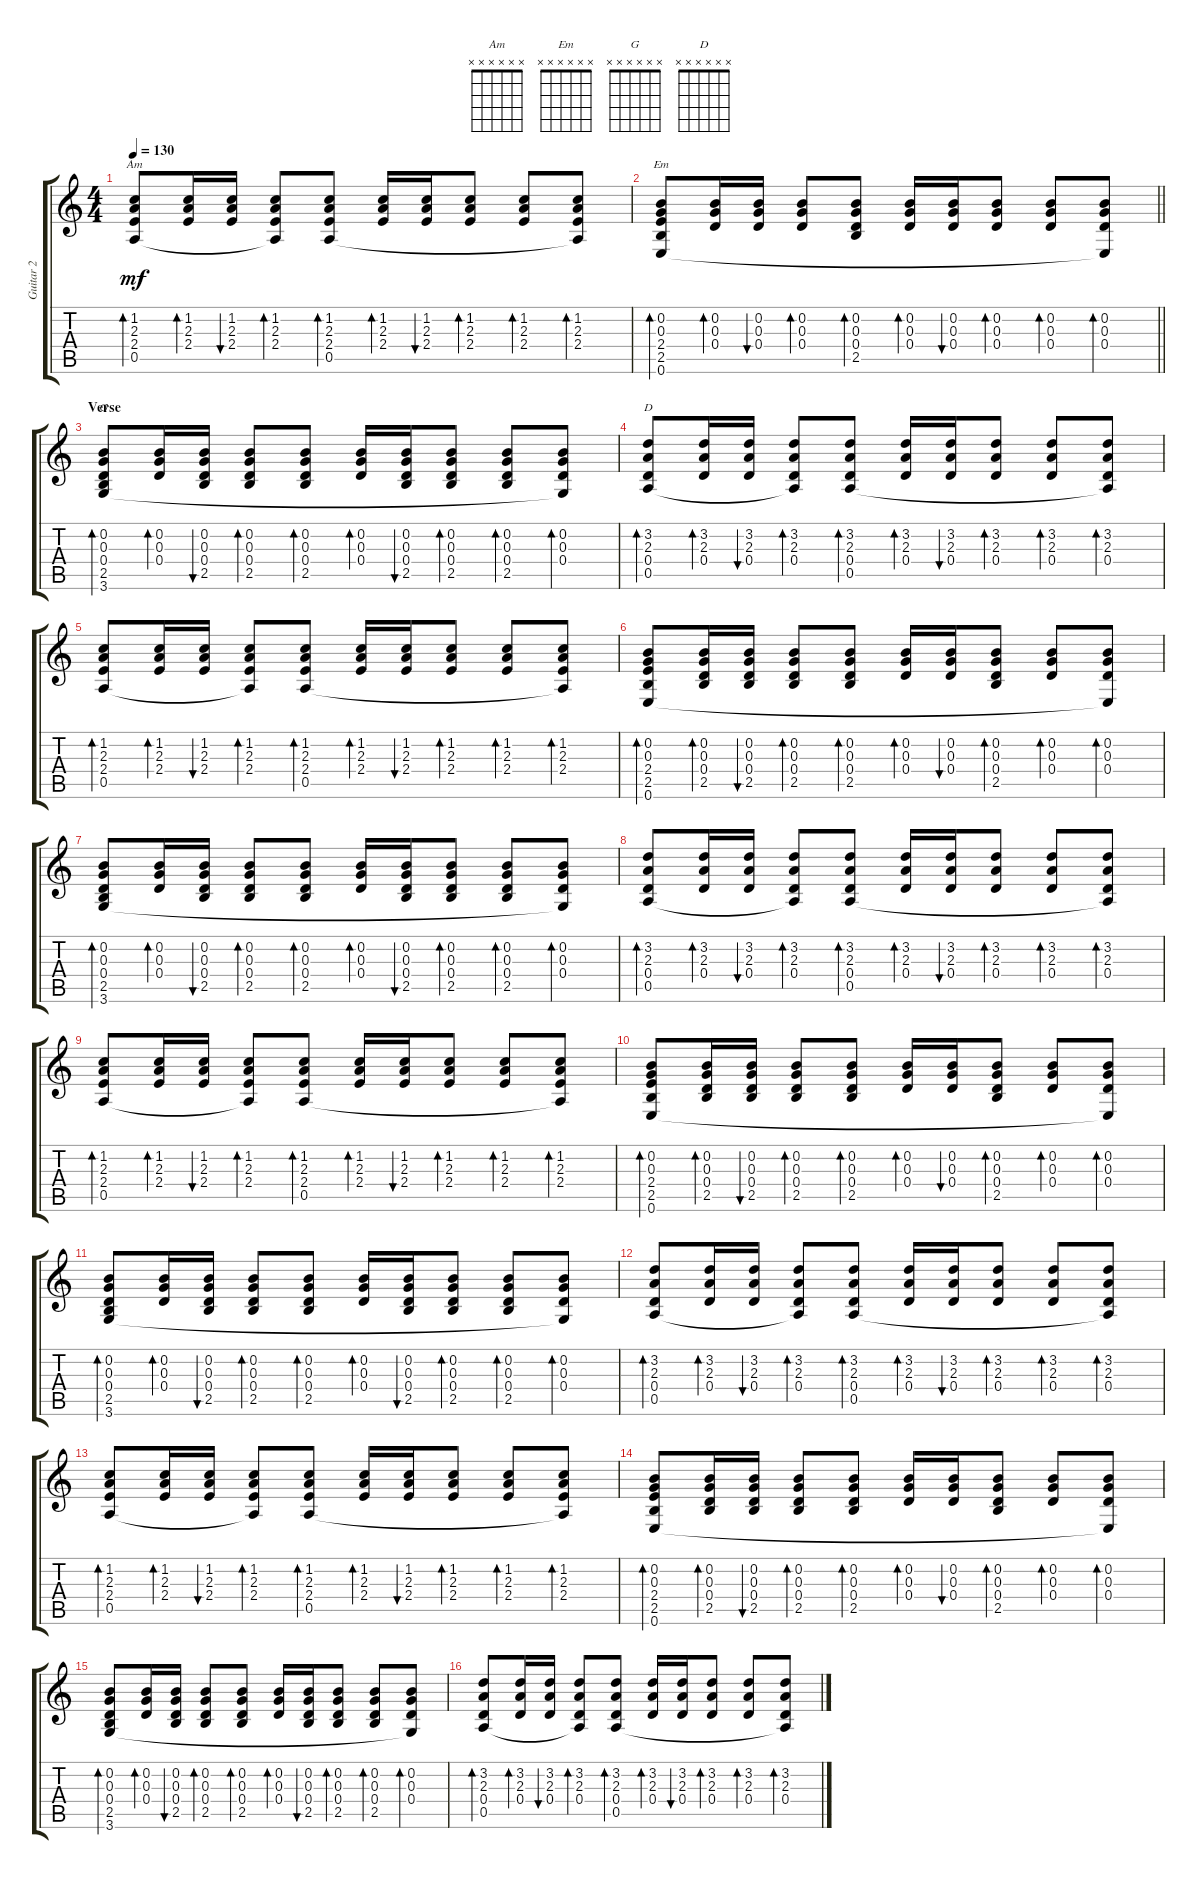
\track ("Guitar 2" "Guitar 2") {instrument acousticguitarsteel}
\staff {score tabs}
\tuning (E4 B3 G3 D3 A2 E2) {hide}
\chord ("Am" x x x x x x)
\chord ("Em" x x x x x x)
\chord ("G" x x x x x x)
\chord ("D" x x x x x x)
\ts (4 4)
\tempo 130
\clef g2
\ks c
(1.2 2.3 2.4 0.5).8{bd 30 ch "Am" dy mf} (1.2 2.3 2.4).16{bd 30} (1.2 2.3 2.4).16{bu 30} (1.2 2.3 2.4 0.5{t}).8{bd 30} (1.2 2.3 2.4 0.5).8{bd 30} (1.2 2.3 2.4).16{bd 30} (1.2 2.3 2.4).16{bu 30} (1.2 2.3 2.4).8{bd 30} (1.2 2.3 2.4).8{bd 30} (1.2 2.3 2.4 0.5{t}).8{bd 30} |
\barLineRight lightlight
(0.2 0.3 2.4 2.5 0.6).8{bd 30 ch "Em"} (0.2 0.3 0.4).16{bd 30} (0.2 0.3 0.4).16{bu 30} (0.2 0.3 0.4).8{bd 30} (0.2 0.3 0.4 2.5).8{bd 30} (0.2 0.3 0.4).16{bd 30} (0.2 0.3 0.4).16{bu 30} (0.2 0.3 0.4).8{bd 30} (0.2 0.3 0.4).8{bd 30} (0.2 0.3 0.4 0.6{t}).8{bd 30} |
\section ("" "Verse")
(0.2 0.3 0.4 2.5 3.6).8{bd 30 ch "G"} (0.2 0.3 0.4).16{bd 30} (0.2 0.3 0.4 2.5).16{bu 30} (0.2 0.3 0.4 2.5).8{bd 30} (0.2 0.3 0.4 2.5).8{bd 30} (0.2 0.3 0.4).16{bd 30} (0.2 0.3 0.4 2.5).16{bu 30} (0.2 0.3 0.4 2.5).8{bd 30} (0.2 0.3 0.4 2.5).8{bd 30} (0.2 0.3 0.4 3.6{t}).8{bd 30} |
(3.2 2.3 0.4 0.5).8{bd 30 ch "D"} (3.2 2.3 0.4).16{bd 30} (3.2 2.3 0.4).16{bu 30} (3.2 2.3 0.4 0.5{t}).8{bd 30} (3.2 2.3 0.4 0.5).8{bd 30} (3.2 2.3 0.4).16{bd 30} (3.2 2.3 0.4).16{bu 30} (3.2 2.3 0.4).8{bd 30} (3.2 2.3 0.4).8{bd 30} (3.2 2.3 0.4 0.5{t}).8{bd 30} |
(1.2 2.3 2.4 0.5).8{bd 30} (1.2 2.3 2.4).16{bd 30} (1.2 2.3 2.4).16{bu 30} (1.2 2.3 2.4 0.5{t}).8{bd 30} (1.2 2.3 2.4 0.5).8{bd 30} (1.2 2.3 2.4).16{bd 30} (1.2 2.3 2.4).16{bu 30} (1.2 2.3 2.4).8{bd 30} (1.2 2.3 2.4).8{bd 30} (1.2 2.3 2.4 0.5{t}).8{bd 30} |
(0.2 0.3 2.4 2.5 0.6).8{bd 30} (0.2 0.3 0.4 2.5).16{bd 30} (0.2 0.3 0.4 2.5).16{bu 30} (0.2 0.3 0.4 2.5).8{bd 30} (0.2 0.3 0.4 2.5).8{bd 30} (0.2 0.3 0.4).16{bd 30} (0.2 0.3 0.4).16{bu 30} (0.2 0.3 0.4 2.5).8{bd 30} (0.2 0.3 0.4).8{bd 30} (0.2 0.3 0.4 0.6{t}).8{bd 30} |
(0.2 0.3 0.4 2.5 3.6).8{bd 30} (0.2 0.3 0.4).16{bd 30} (0.2 0.3 0.4 2.5).16{bu 30} (0.2 0.3 0.4 2.5).8{bd 30} (0.2 0.3 0.4 2.5).8{bd 30} (0.2 0.3 0.4).16{bd 30} (0.2 0.3 0.4 2.5).16{bu 30} (0.2 0.3 0.4 2.5).8{bd 30} (0.2 0.3 0.4 2.5).8{bd 30} (0.2 0.3 0.4 3.6{t}).8{bd 30} |
(3.2 2.3 0.4 0.5).8{bd 30} (3.2 2.3 0.4).16{bd 30} (3.2 2.3 0.4).16{bu 30} (3.2 2.3 0.4 0.5{t}).8{bd 30} (3.2 2.3 0.4 0.5).8{bd 30} (3.2 2.3 0.4).16{bd 30} (3.2 2.3 0.4).16{bu 30} (3.2 2.3 0.4).8{bd 30} (3.2 2.3 0.4).8{bd 30} (3.2 2.3 0.4 0.5{t}).8{bd 30} |
(1.2 2.3 2.4 0.5).8{bd 30} (1.2 2.3 2.4).16{bd 30} (1.2 2.3 2.4).16{bu 30} (1.2 2.3 2.4 0.5{t}).8{bd 30} (1.2 2.3 2.4 0.5).8{bd 30} (1.2 2.3 2.4).16{bd 30} (1.2 2.3 2.4).16{bu 30} (1.2 2.3 2.4).8{bd 30} (1.2 2.3 2.4).8{bd 30} (1.2 2.3 2.4 0.5{t}).8{bd 30} |
(0.2 0.3 2.4 2.5 0.6).8{bd 30} (0.2 0.3 0.4 2.5).16{bd 30} (0.2 0.3 0.4 2.5).16{bu 30} (0.2 0.3 0.4 2.5).8{bd 30} (0.2 0.3 0.4 2.5).8{bd 30} (0.2 0.3 0.4).16{bd 30} (0.2 0.3 0.4).16{bu 30} (0.2 0.3 0.4 2.5).8{bd 30} (0.2 0.3 0.4).8{bd 30} (0.2 0.3 0.4 0.6{t}).8{bd 30} |
(0.2 0.3 0.4 2.5 3.6).8{bd 30} (0.2 0.3 0.4).16{bd 30} (0.2 0.3 0.4 2.5).16{bu 30} (0.2 0.3 0.4 2.5).8{bd 30} (0.2 0.3 0.4 2.5).8{bd 30} (0.2 0.3 0.4).16{bd 30} (0.2 0.3 0.4 2.5).16{bu 30} (0.2 0.3 0.4 2.5).8{bd 30} (0.2 0.3 0.4 2.5).8{bd 30} (0.2 0.3 0.4 3.6{t}).8{bd 30} |
(3.2 2.3 0.4 0.5).8{bd 30} (3.2 2.3 0.4).16{bd 30} (3.2 2.3 0.4).16{bu 30} (3.2 2.3 0.4 0.5{t}).8{bd 30} (3.2 2.3 0.4 0.5).8{bd 30} (3.2 2.3 0.4).16{bd 30} (3.2 2.3 0.4).16{bu 30} (3.2 2.3 0.4).8{bd 30} (3.2 2.3 0.4).8{bd 30} (3.2 2.3 0.4 0.5{t}).8{bd 30} |
(1.2 2.3 2.4 0.5).8{bd 30} (1.2 2.3 2.4).16{bd 30} (1.2 2.3 2.4).16{bu 30} (1.2 2.3 2.4 0.5{t}).8{bd 30} (1.2 2.3 2.4 0.5).8{bd 30} (1.2 2.3 2.4).16{bd 30} (1.2 2.3 2.4).16{bu 30} (1.2 2.3 2.4).8{bd 30} (1.2 2.3 2.4).8{bd 30} (1.2 2.3 2.4 0.5{t}).8{bd 30} |
(0.2 0.3 2.4 2.5 0.6).8{bd 30} (0.2 0.3 0.4 2.5).16{bd 30} (0.2 0.3 0.4 2.5).16{bu 30} (0.2 0.3 0.4 2.5).8{bd 30} (0.2 0.3 0.4 2.5).8{bd 30} (0.2 0.3 0.4).16{bd 30} (0.2 0.3 0.4).16{bu 30} (0.2 0.3 0.4 2.5).8{bd 30} (0.2 0.3 0.4).8{bd 30} (0.2 0.3 0.4 0.6{t}).8{bd 30} |
(0.2 0.3 0.4 2.5 3.6).8{bd 30} (0.2 0.3 0.4).16{bd 30} (0.2 0.3 0.4 2.5).16{bu 30} (0.2 0.3 0.4 2.5).8{bd 30} (0.2 0.3 0.4 2.5).8{bd 30} (0.2 0.3 0.4).16{bd 30} (0.2 0.3 0.4 2.5).16{bu 30} (0.2 0.3 0.4 2.5).8{bd 30} (0.2 0.3 0.4 2.5).8{bd 30} (0.2 0.3 0.4 3.6{t}).8{bd 30} |
(3.2 2.3 0.4 0.5).8{bd 30} (3.2 2.3 0.4).16{bd 30} (3.2 2.3 0.4).16{bu 30} (3.2 2.3 0.4 0.5{t}).8{bd 30} (3.2 2.3 0.4 0.5).8{bd 30} (3.2 2.3 0.4).16{bd 30} (3.2 2.3 0.4).16{bu 30} (3.2 2.3 0.4).8{bd 30} (3.2 2.3 0.4).8{bd 30} (3.2 2.3 0.4 0.5{t}).8{bd 30}
